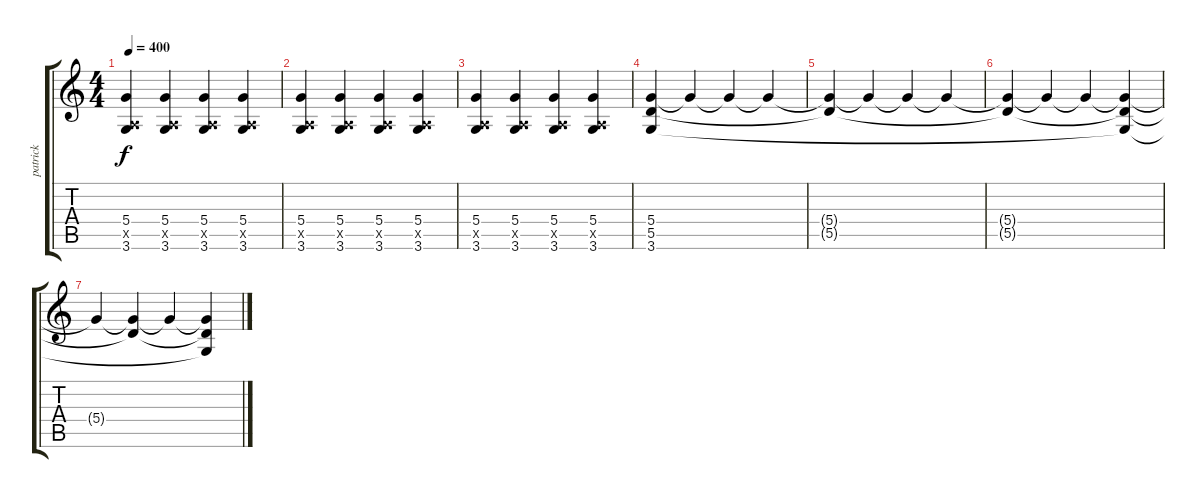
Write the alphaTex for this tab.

\track ("patrick" "patrick") {instrument overdrivenguitar}
\staff {score tabs}
\tuning (E4 B3 G3 D3 A2 E2) {hide}
\ts (4 4)
\tempo 400
\clef g2
\ks c
(5.4 0.5{x} 3.6).4{dy f} (5.4 0.5{x} 3.6).4 (5.4 0.5{x} 3.6).4 (5.4 0.5{x} 3.6).4 |
(5.4 0.5{x} 3.6).4 (5.4 0.5{x} 3.6).4 (5.4 0.5{x} 3.6).4 (5.4 0.5{x} 3.6).4 |
(5.4 0.5{x} 3.6).4 (5.4 0.5{x} 3.6).4 (5.4 0.5{x} 3.6).4 (5.4 0.5{x} 3.6).4 |
(5.4 5.5 3.6).4 5.4{t}.4 5.4{t}.4 5.4{t}.4 |
(5.4{t} 5.5{t}).4 5.4{t}.4 5.4{t}.4 5.4{t}.4 |
(5.4{t} 5.5{t}).4 5.4{t}.4 5.4{t}.4 (5.4{t} 5.5{t} 3.6{t}).4 |
5.4{t}.4 (5.4{t} 5.5{t}).4 5.4{t}.4 (5.4{t} 5.5{t} 3.6{t}).4
